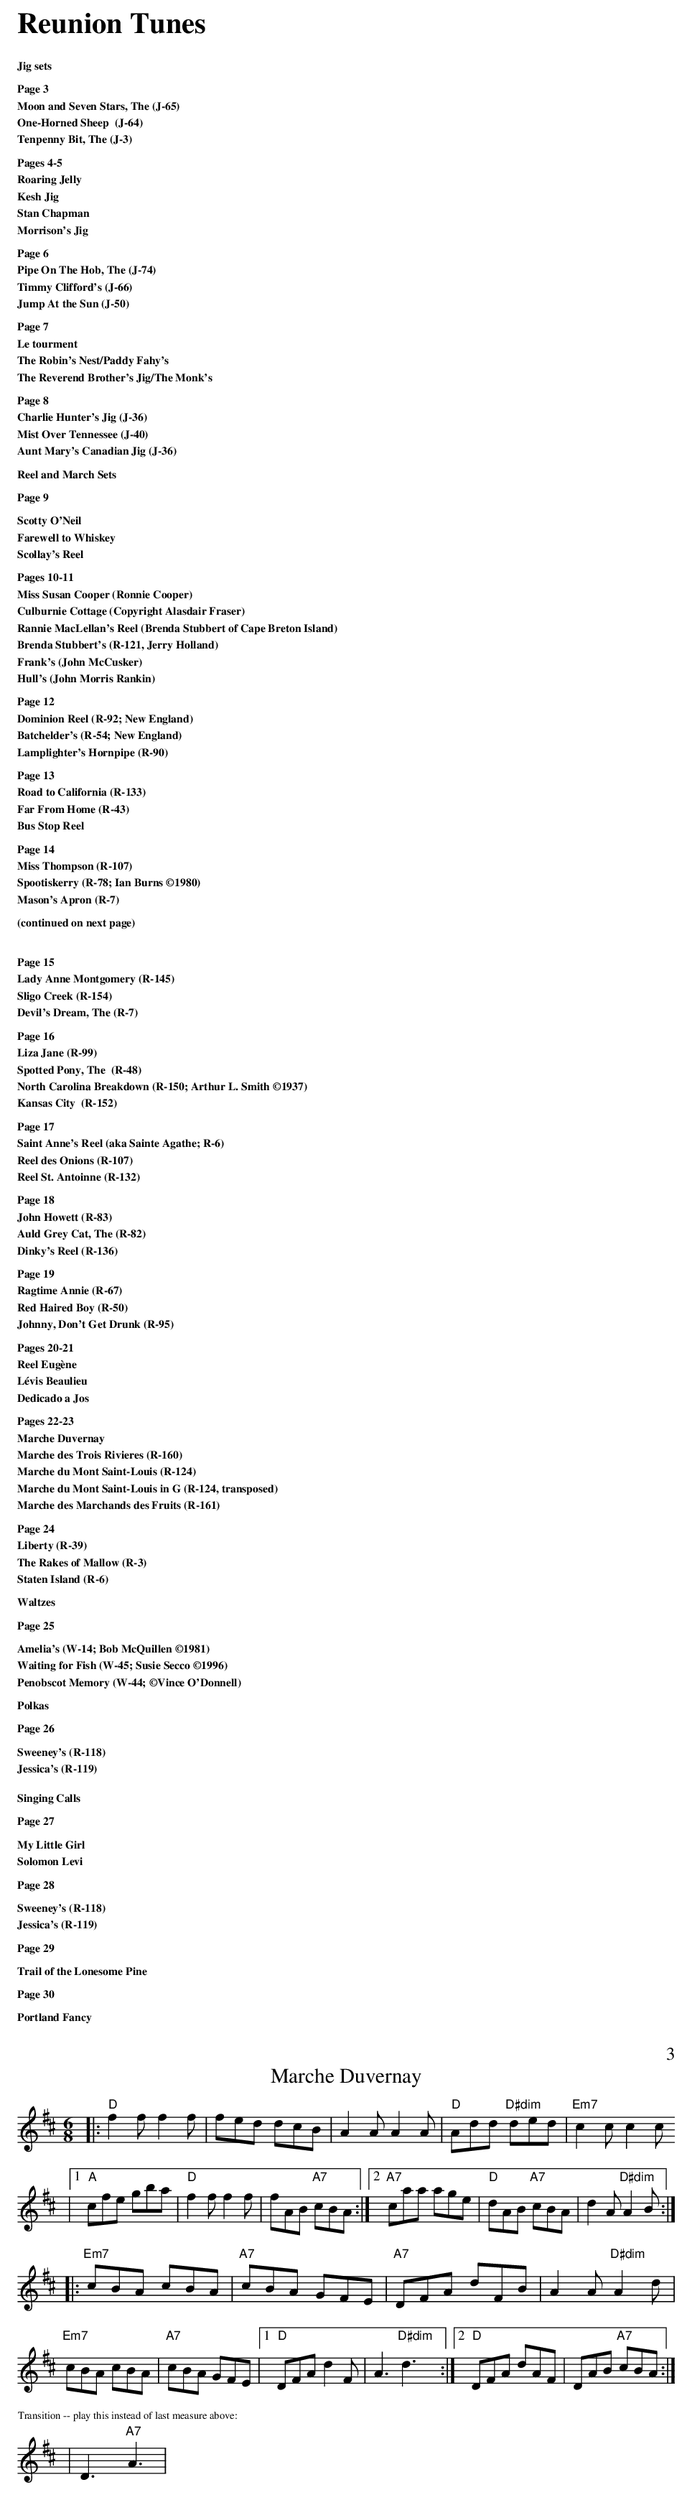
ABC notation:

X:1
T:Marche Duvernay
M:6/8
K:D
|:"D"f2 f f2 f|fed dcB|A2 A A2 A|"D"Add "D#dim"ded|"Em7"c2 c c2 c
|[1"A"cfe gba|"D"f2 f f2 f|fAB "A7"cBA:|2"A7"caa age|"D"dAB "A7"cBA|d2 A "D#dim"A2 B:|]
|:"Em7"cBA cBA|"A7"cBA GFE|"A7"DFA dFB|A2 A "D#dim"A2 d|
"Em7"cBA cBA|"A7"cBA GFE|[1"D"DFA d2 F|A3 "D#dim"d3:|2"D"DFA dAF|DAB "A7"cBA:|]
%%text Transition -- play this instead of last measure above:
|D3 "A7"A3|
